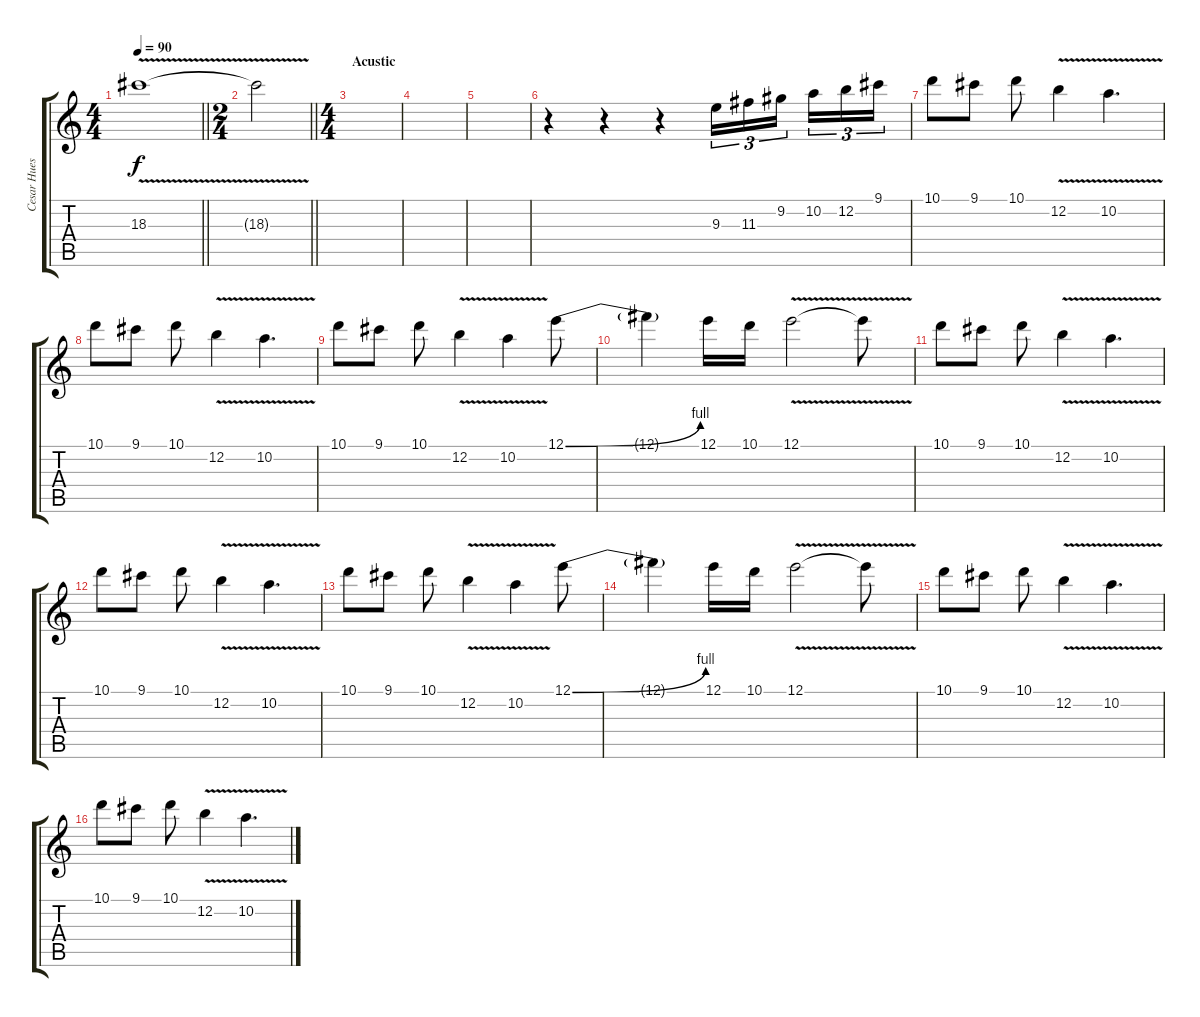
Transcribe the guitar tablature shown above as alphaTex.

\track ("Cesar Huesca" "Cesar Hues") {instrument distortionguitar}
\staff {score tabs}
\tuning (E4 B3 G3 D3 A2 E2) {hide}
\ts (4 4)
\tempo 90
\clef g2
\barLineRight lightlight
\ks c
18.3{v t}.1{dy f} |
\ts (2 4)
\barLineRight lightlight
18.3{v t}.2 |
\ts (4 4)
\section ("" "Acustic")
|
|
|
r.4 r.4 r.4 9.3.16{tu (3 2)} 11.3.16{tu (3 2)} 9.2.16{tu (3 2) beam splitsecondary} 10.2.16{tu (3 2)} 12.2.16{tu (3 2)} 9.1.16{tu (3 2)} |
10.1.8 9.1.8 10.1.8 12.2{v}.4 10.2{v}.4{d} |
10.1.8 9.1.8 10.1.8 12.2{v}.4 10.2{v}.4{d} |
10.1.8 9.1.8 10.1.8 12.2{v}.4 10.2{v}.4 12.1{be (bend 0 0 60 4)}.8 |
12.1{t}.4 12.1.16 10.1.16 12.1{v}.2 12.1{v t}.8 |
10.1.8 9.1.8 10.1.8 12.2{v}.4 10.2{v}.4{d} |
10.1.8 9.1.8 10.1.8 12.2{v}.4 10.2{v}.4{d} |
10.1.8 9.1.8 10.1.8 12.2{v}.4 10.2{v}.4 12.1{be (bend 0 0 60 4)}.8 |
12.1{t}.4 12.1.16 10.1.16 12.1{v}.2 12.1{v t}.8 |
10.1.8 9.1.8 10.1.8 12.2{v}.4 10.2{v}.4{d} |
10.1.8 9.1.8 10.1.8 12.2{v}.4 10.2{v}.4{d}
